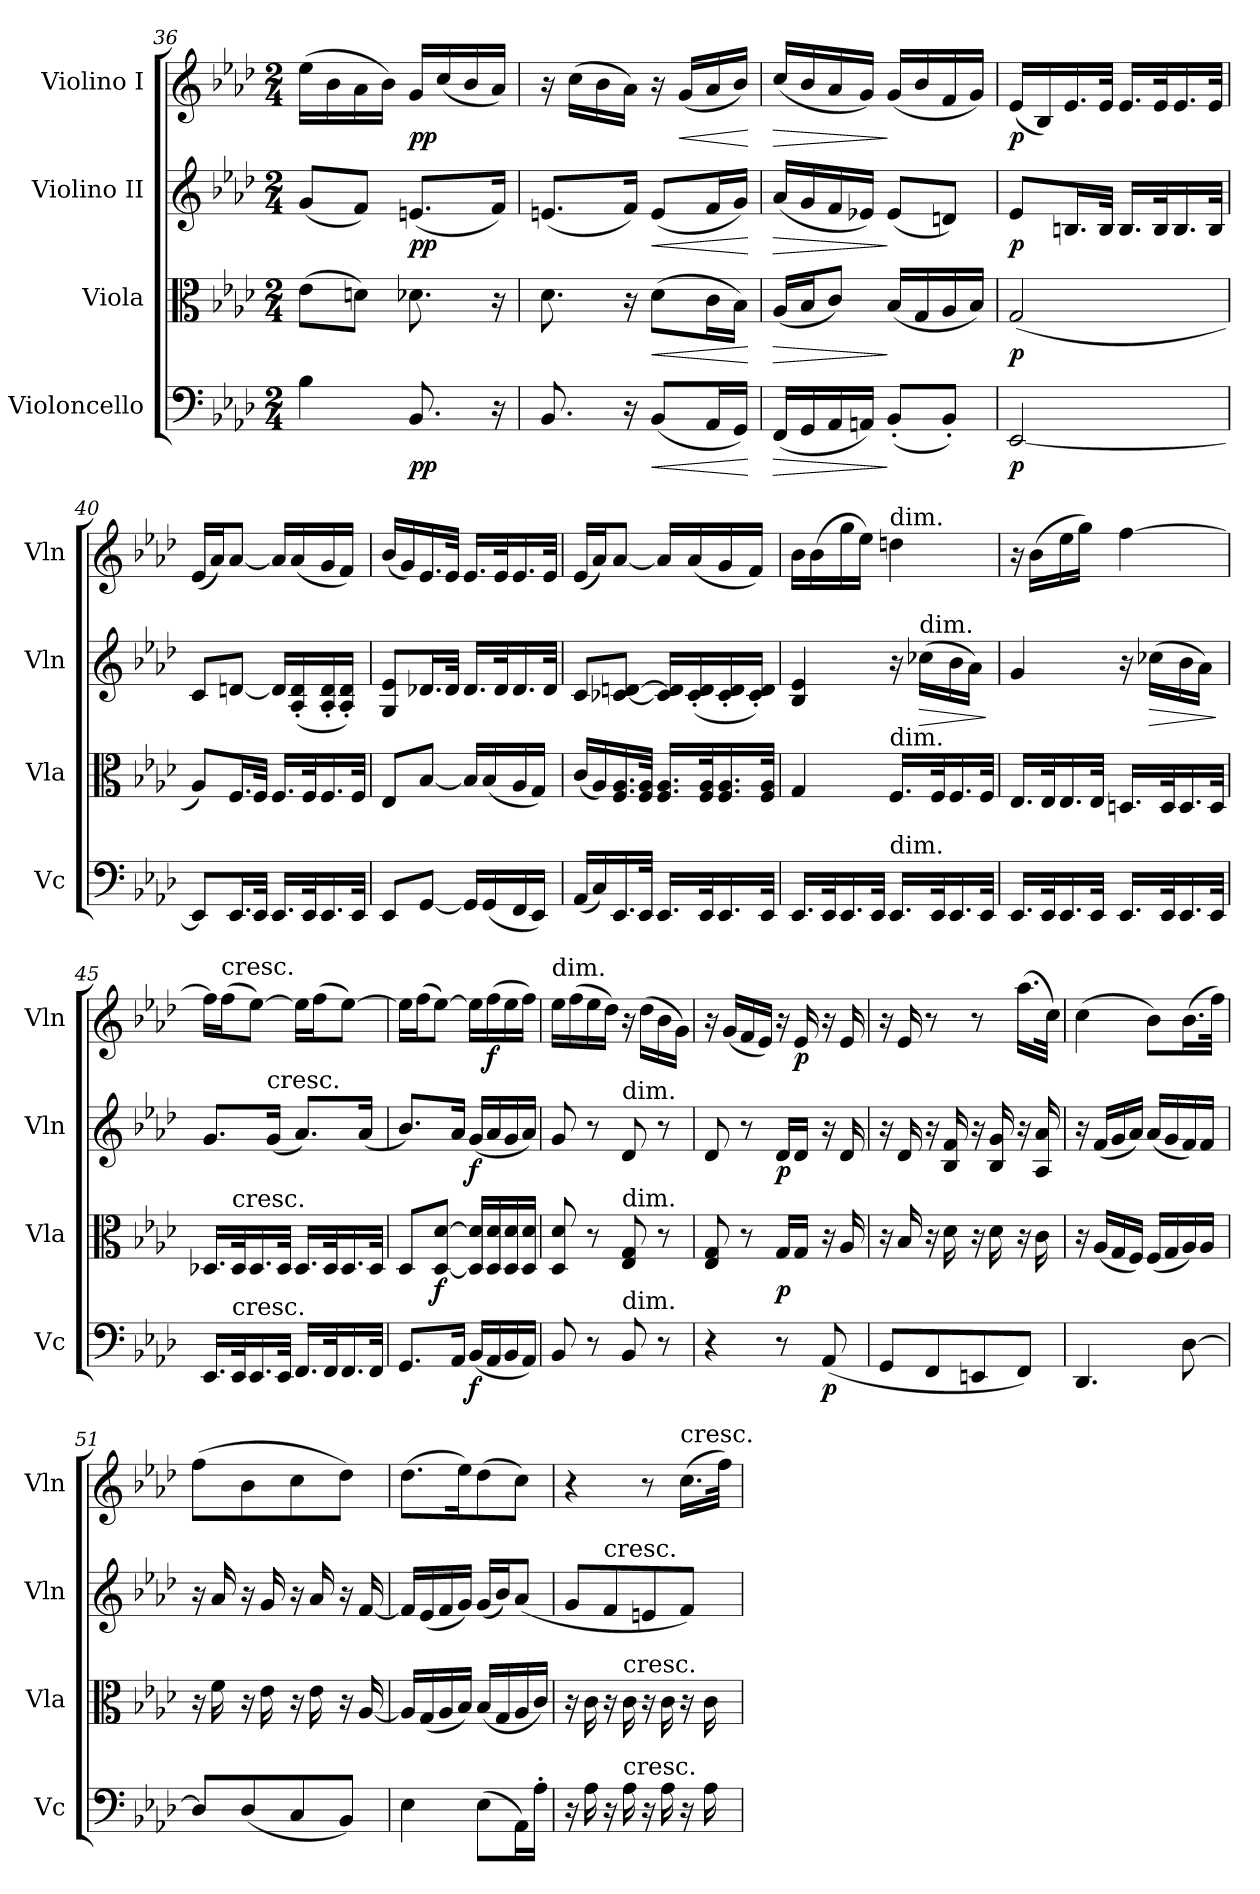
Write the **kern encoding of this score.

**kern	**dynam	**kern	**dynam	**kern	**dynam	**kern	**dynam
*part4	*part4	*part3	*part3	*part2	*part2	*part1	*part1
*staff4	*staff4	*staff3	*staff3	*staff2	*staff2	*staff1	*staff1
*I"Violoncello	*	*I"Viola	*	*I"Violino II	*	*I"Violino I	*
*I'Vc	*	*I'Vla	*	*I'Vln	*	*I'Vln	*
*clefF4	*	*clefC3	*	*clefG2	*	*clefG2	*
*k[b-e-a-d-]	*	*k[b-e-a-d-]	*	*k[b-e-a-d-]	*	*k[b-e-a-d-]	*
*M2/4	*	*M2/4	*	*M2/4	*	*M2/4	*
=36	=36	=36	=36	=36	=36	=36	=36
4B-\	.	(8e-\L	.	(8g/L	.	(16ee-\LL	.
.	.	.	.	.	.	16b-\	.
.	.	8dn\J)	.	8f/J)	.	16a-\	.
.	.	.	.	.	.	16b-\JJ)	.
!	!LO:DY:b	!	!	!	!LO:DY:b	!	!LO:DY:b
8.BB-/	pp	8.d-X\	.	(8.en/L	pp	16g/LL	pp
.	.	.	.	.	.	(16cc/	.
.	.	.	.	.	.	16b-/	.
16r	.	16r	.	16f/Jk)	.	16a-/JJ)	.
=37	=37	=37	=37	=37	=37	=37	=37
8.BB-/	.	8.d-\	.	(8.en/L	.	16r	.
.	.	.	.	.	.	(16cc\LL	.
.	.	.	.	.	.	16b-\	.
16r	.	16r	.	16f/Jk)	.	16a-\JJ)	.
!	!LO:HP:b	!	!LO:HP:b	!	!LO:HP:b	!	!
(8BB-/L	<	(8d-\L	<	(8e/L	<	16r	.
!	!	!	!	!	!	!	!LO:HP:b
.	.	.	.	.	.	(16g/LL	<
16AA-/L	.	16c\L	.	16f/L	.	16a-/	.
16GG/JJ)	.	16B-\JJ)	.	16g/JJ)	.	16b-/JJ)	.
.	[	.	[	.	[	.	[
=38	=38	=38	=38	=38	=38	=38	=38
!	!LO:HP:b	!	!LO:HP:b	!	!LO:HP:b	!	!LO:HP:b
(16FF/LL	>	(16A-/LL	>	(16a-/LL	>	(16cc/LL	>
16GG/	.	16B-/J	.	16g/	.	16b-/	.
16AA-/	.	8c/J)	.	16f/	.	16a-/	.
16AAn/JJ)	.	.	.	16e-X/JJ)	.	16g/JJ)	.
(8BB-'/L	]	(16B-/LL	]	(8e-/L	]	(16g/LL	]
.	.	16G/	.	.	.	16b-/	.
8BB-'/J)	.	16A-/	.	8dn/J)	.	16f/	.
.	.	16B-/JJ)	.	.	.	16g/JJ)	.
=39	=39	=39	=39	=39	=39	=39	=39
!	!LO:DY:b	!	!LO:DY:b	!	!LO:DY:b	!	!LO:DY:b
[2EE-/	p	(2G/	p	8e-/L	p	(16e-/LL	p
.	.	.	.	.	.	16B-/)	.
.	.	.	.	16.Bn/L	.	16.e-/	.
.	.	.	.	32B/JJk	.	32e-/JJk	.
.	.	.	.	16.B/LL	.	16.e-/LL	.
.	.	.	.	32B/K	.	32e-/K	.
.	.	.	.	16.B/	.	16.e-/	.
.	.	.	.	32B/JJk	.	32e-/JJk	.
!!LO:LB:g=z
=40	=40	=40	=40	=40	=40	=40	=40
8EE-/L]	.	8A-/L)	.	8c/L	.	(16e-/LL	.
.	.	.	.	.	.	16a-/J)	.
16.EE-/L	.	16.F/L	.	[8dn/J	.	[8a-/J	.
32EE-/JJk	.	32F/JJk	.	.	.	.	.
16.EE-/LL	.	16.F/LL	.	16d/LL]	.	16a-/LL]	.
.	.	.	.	(16A-/' 16d/'	.	(16a-/	.
32EE-/K	.	32F/K	.	.	.	.	.
16.EE-/	.	16.F/	.	16A-/' 16d/'	.	16g/	.
.	.	.	.	16A-/' 16d/'JJ)	.	16f/JJ)	.
32EE-/JJk	.	32F/JJk	.	.	.	.	.
=41	=41	=41	=41	=41	=41	=41	=41
8EE-/L	.	8E-/L	.	8G/ 8e-/L	.	(16b-/LL	.
.	.	.	.	.	.	16g/)	.
[8GG/J	.	[8B-/J	.	16.d-X/L	.	16.e-/	.
.	.	.	.	32d-/JJk	.	32e-/JJk	.
16GG/LL]	.	16B-/LL]	.	16.d-/LL	.	16.e-/LL	.
(16GG/	.	(16B-/	.	.	.	.	.
.	.	.	.	32d-/K	.	32e-/K	.
16FF/	.	16A-/	.	16.d-/	.	16.e-/	.
16EE-/JJ)	.	16G/JJ)	.	.	.	.	.
.	.	.	.	32d-/JJk	.	32e-/JJk	.
=42	=42	=42	=42	=42	=42	=42	=42
(16AA-/LL	.	(16c/LL	.	8c/L	.	(16e-/LL	.
16C/)	.	16A-/)	.	.	.	16a-/J)	.
16.EE-/	.	16.F/ 16.A-/	.	[8c-X/ [8dn/J	.	[8a-/J	.
32EE-/JJk	.	32F/ 32A-/JJk	.	.	.	.	.
16.EE-/LL	.	16.F/ 16.A-/LL	.	16c-/] 16d/]LL	.	16a-/LL]	.
.	.	.	.	(16c-/' 16d/'	.	(16a-/	.
32EE-/K	.	32F/ 32A-/K	.	.	.	.	.
16.EE-/	.	16.F/ 16.A-/	.	16c-/' 16d/'	.	16g/	.
.	.	.	.	16c-/' 16d/'JJ)	.	16f/JJ)	.
32EE-/JJk	.	32F/ 32A-/JJk	.	.	.	.	.
=43	=43	=43	=43	=43	=43	=43	=43
16.EE-/LL	.	4G/	.	4B-/ 4e-/	.	16b-\LL	.
.	.	.	.	.	.	(16b-\	.
32EE-/K	.	.	.	.	.	.	.
16.EE-/	.	.	.	.	.	16gg\	.
.	.	.	.	.	.	16ee-\JJ)	.
32EE-/JJk	.	.	.	.	.	.	.
!	!	!	!	!	!	!LO:TX:a:t=dim.	!
!	!	!LO:TX:a:t=dim.	!	!	!	!	!
!LO:TX:a:t=dim.	!	!	!	!	!	!	!
16.EE-/LL	.	16.F/LL	.	16r	.	4ddn\	.
!	!	!	!	!LO:TX:a:t=dim.	!	!	!
!	!	!	!	!	!LO:HP:b	!	!
.	.	.	.	(16cc-X\LL	>	.	.
32EE-/K	.	32F/K	.	.	.	.	.
16.EE-/	.	16.F/	.	16b-\	.	.	.
.	.	.	.	16a-\JJ)	.	.	.
32EE-/JJk	.	32F/JJk	.	.	.	.	.
.	.	.	.	.	]	.	.
!!LO:LB:g=z
=44	=44	=44	=44	=44	=44	=44	=44
16.EE-/LL	.	16.E-/LL	.	4g/	.	16r	.
.	.	.	.	.	.	(16b-\LL	.
32EE-/K	.	32E-/K	.	.	.	.	.
16.EE-/	.	16.E-/	.	.	.	16ee-\	.
.	.	.	.	.	.	16gg\JJ)	.
32EE-/JJk	.	32E-/JJk	.	.	.	.	.
16.EE-/LL	.	16.Dn/LL	.	16r	.	[4ff\	.
!	!	!	!	!	!LO:HP:b	!	!
.	.	.	.	(16cc-X\LL	>	.	.
32EE-/K	.	32D/K	.	.	.	.	.
16.EE-/	.	16.D/	.	16b-\	.	.	.
.	.	.	.	16a-\JJ)	.	.	.
32EE-/JJk	.	32D/JJk	.	.	.	.	.
.	.	.	.	.	]	.	.
=45	=45	=45	=45	=45	=45	=45	=45
16.EE-/LL	.	16.D-X/LL	.	8.g/L	.	16ff\LL]	.
!	!	!	!	!	!	!LO:TX:a:t=cresc.	!
.	.	.	.	.	.	(16ff\J	.
!	!	!LO:TX:a:t=cresc.	!	!	!	!	!
!LO:TX:a:t=cresc.	!	!	!	!	!	!	!
32EE-/K	.	32D-/K	.	.	.	.	.
16.EE-/	.	16.D-/	.	.	.	[8ee-\J)	.
!	!	!	!	!LO:TX:a:t=cresc.	!	!	!
.	.	.	.	(16g/Jk	.	.	.
32EE-/JJk	.	32D-/JJk	.	.	.	.	.
16.FF/LL	.	16.D-/LL	.	8.a-/L)	.	16ee-\LL]	.
.	.	.	.	.	.	(16ff\J	.
32FF/K	.	32D-/K	.	.	.	.	.
16.FF/	.	16.D-/	.	.	.	[8ee-\J)	.
.	.	.	.	(16a-/Jk	.	.	.
32FF/JJk	.	32D-/JJk	.	.	.	.	.
=46	=46	=46	=46	=46	=46	=46	=46
8.GG/L	.	8D-/L	.	8.b-/L)	.	16ee-\LL]	.
.	.	.	.	.	.	(16ff\J	.
!	!	!	!LO:DY:b	!	!	!	!
.	.	[8D-/ [8d-/J	f	.	.	[8ee-\J)	.
16AA-/Jk	.	.	.	16a-/Jk	.	.	.
!	!LO:DY:b	!	!	!	!LO:DY:b	!	!
(16BB-/LL	f	16D-/] 16d-/]LL	.	(16g/LL	f	16ee-\LL]	.
!	!	!	!	!	!	!	!LO:DY:b
16AA-/	.	16D-/ 16d-/	.	16a-/	.	(16ff\	f
16BB-/	.	16D-/ 16d-/	.	16g/	.	16ee-\	.
16AA-/JJ)	.	16D-/ 16d-/JJ	.	16a-/JJ)	.	16ff\JJ)	.
=47	=47	=47	=47	=47	=47	=47	=47
!	!	!	!	!	!	!LO:TX:a:t=dim.	!
8BB-/	.	8D-/ 8d-/	.	8g/	.	16ee-\LL	.
.	.	.	.	.	.	(16ff\	.
8r	.	8r	.	8r	.	16ee-\	.
.	.	.	.	.	.	16dd-\JJ)	.
!	!	!	!	!LO:TX:a:t=dim.	!	!	!
!	!	!LO:TX:a:t=dim.	!	!	!	!	!
!LO:TX:a:t=dim.	!	!	!	!	!	!	!
8BB-/	.	8E-/ 8G/	.	8d-/	.	16r	.
.	.	.	.	.	.	(16dd-\LL	.
8r	.	8r	.	8r	.	16b-\	.
.	.	.	.	.	.	16g\JJ)	.
!!LO:PB:g=z
=48	=48	=48	=48	=48	=48	=48	=48
4r	.	8E-/ 8G/	.	8d-/	.	16r	.
.	.	.	.	.	.	(16g/LL	.
.	.	8r	.	8r	.	16f/	.
.	.	.	.	.	.	16e-/JJ)	.
!	!	!	!LO:DY:b	!	!LO:DY:b	!	!
8r	.	16G/LL	p	16d-/LL	p	16r	.
!	!	!	!	!	!	!	!LO:DY:b
.	.	16G/JJ	.	16d-/JJ	.	16e-/	p
!	!LO:DY:b	!	!	!	!	!	!
(8AA-/	p	16r	.	16r	.	16r	.
.	.	16A-/	.	16d-/	.	16e-/	.
=49	=49	=49	=49	=49	=49	=49	=49
8GG/L	.	16r	.	16r	.	16r	.
.	.	16B-/	.	16d-/	.	16e-/	.
8FF/	.	16r	.	16r	.	8r	.
.	.	16d-\	.	16B-/ 16f/	.	.	.
8EEn/	.	16r	.	16r	.	8r	.
.	.	16d-\	.	16B-/ 16g/	.	.	.
8FF/J)	.	16r	.	16r	.	(16.aa-\LL	.
.	.	16c\	.	16A-/ 16a-/	.	.	.
.	.	.	.	.	.	32cc\JJk)	.
=50	=50	=50	=50	=50	=50	=50	=50
4.DD-/	.	16r	.	16r	.	(4cc\	.
.	.	(16A-/LL	.	(16f/LL	.	.	.
.	.	16G/	.	16g/	.	.	.
.	.	16F/JJ)	.	16a-/JJ)	.	.	.
.	.	(16F/LL	.	(16a-/LL	.	8b-\L)	.
.	.	16G/	.	16g/	.	.	.
[8D-\	.	16A-/)	.	16f/)	.	(16.b-\L	.
.	.	16A-/JJ	.	16f/JJ	.	.	.
.	.	.	.	.	.	32ff\JJk)	.
=51	=51	=51	=51	=51	=51	=51	=51
8D-/L]	.	16r	.	16r	.	(8ff\L	.
.	.	16f\	.	16a-/	.	.	.
(8D-/	.	16r	.	16r	.	8b-\	.
.	.	16e-\	.	16g/	.	.	.
8C/	.	16r	.	16r	.	8cc\	.
.	.	16e-\	.	16a-/	.	.	.
8BB-/J)	.	16r	.	16r	.	8dd-\J)	.
.	.	[16A-/	.	[16f/	.	.	.
=52	=52	=52	=52	=52	=52	=52	=52
4E-\	.	16A-/LL]	.	16f/LL]	.	(8.dd-\L	.
.	.	(16G/	.	(16e-/	.	.	.
.	.	16A-/	.	16f/	.	.	.
.	.	16B-/JJ)	.	16g/JJ)	.	16ee-\K)	.
(8E-\L	.	(16B-/LL	.	(16g/LL	.	(8dd-\	.
.	.	16G/	.	16b-/J)	.	.	.
16AA-\L)	.	16A-/	.	(8a-/J	.	8cc\J)	.
16A-'\JJ	.	16c/JJ)	.	.	.	.	.
!!LO:LB:g=z
=53	=53	=53	=53	=53	=53	=53	=53
16r	.	16r	.	8g/L	.	4r	.
16A-\	.	16c\	.	.	.	.	.
!	!	!	!	!LO:TX:a:t=cresc.	!	!	!
16r	.	16r	.	8f/	.	.	.
!	!	!LO:TX:a:t=cresc.	!	!	!	!	!
!LO:TX:a:t=cresc.	!	!	!	!	!	!	!
16A-\	.	16c\	.	.	.	.	.
16r	.	16r	.	8en/	.	8r	.
16A-\	.	16c\	.	.	.	.	.
!	!	!	!	!	!	!LO:TX:a:t=cresc.	!
16r	.	16r	.	8f/J)	.	(16.cc\LL	.
16A-\	.	16c\	.	.	.	.	.
.	.	.	.	.	.	32ff\JJk)	.
=	=	=	=	=	=	=	=
*-	*-	*-	*-	*-	*-	*-	*-
